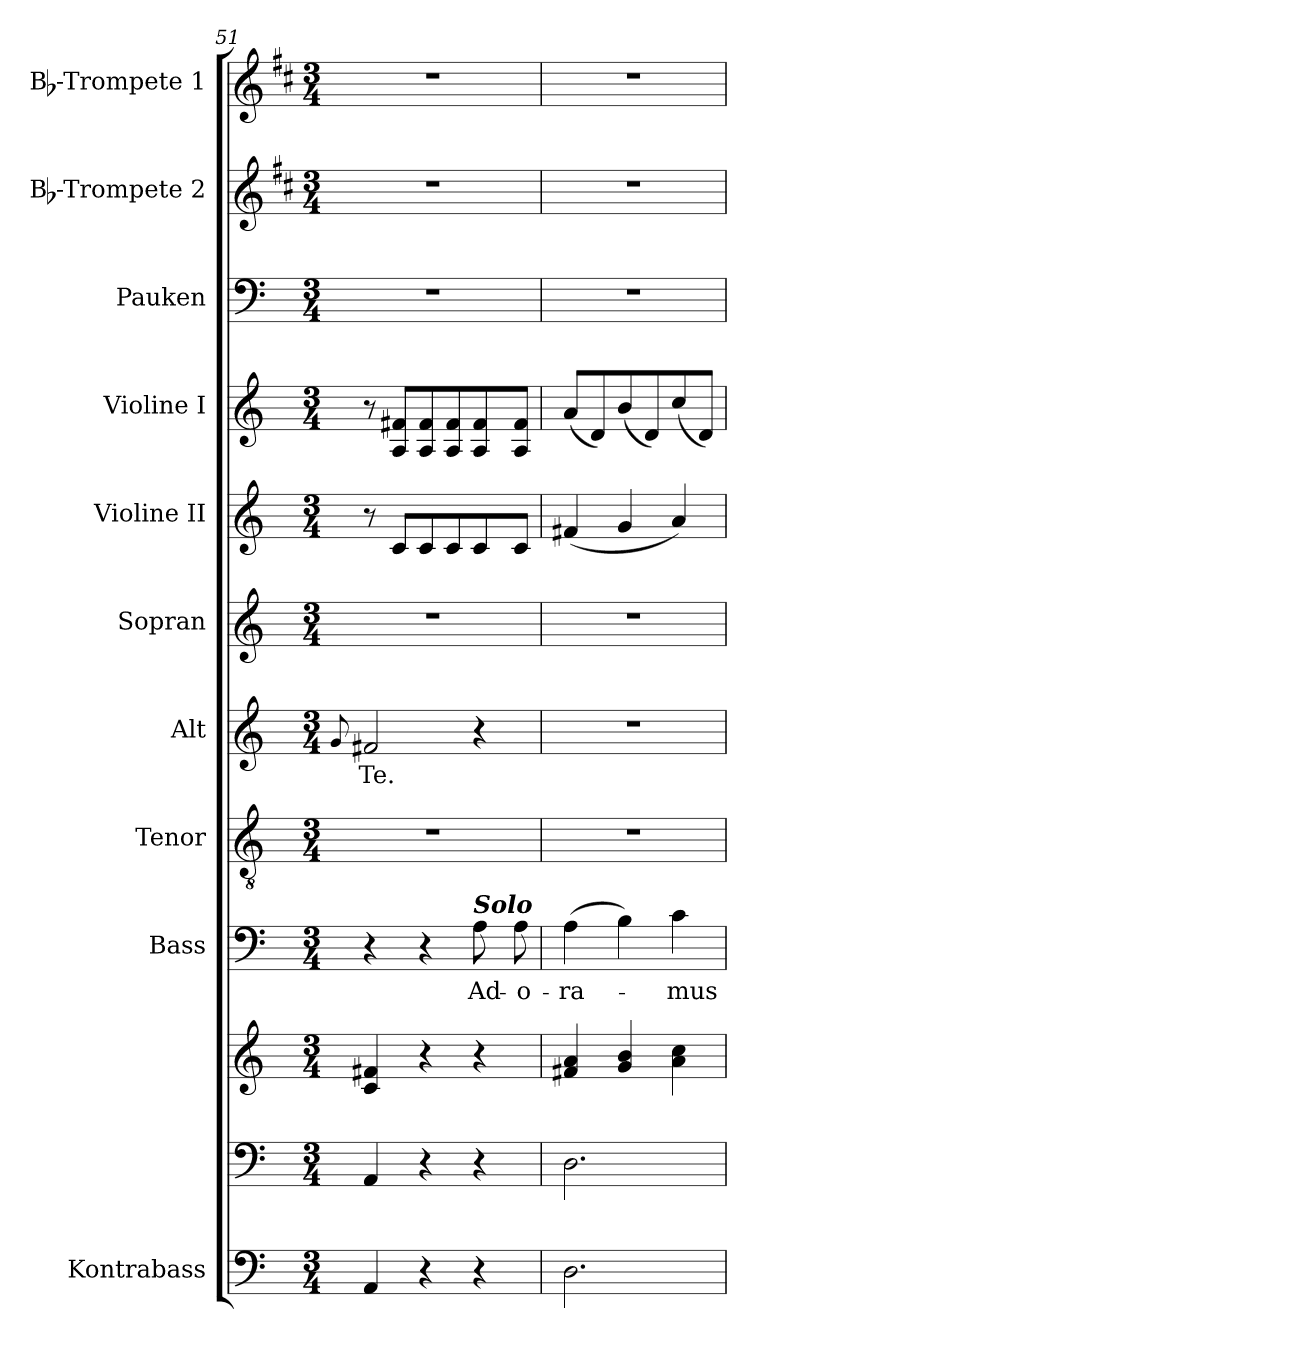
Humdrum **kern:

**kern	**kern	**kern	**kern	**text	**kern	**kern	**text	**kern	**kern	**kern	**kern	**kern	**kern
*part11	*part10	*part10	*part9	*part9	*part8	*part7	*part7	*part6	*part5	*part4	*part3	*part2	*part1
*staff12	*staff11	*staff10	*staff9	*staff9	*staff8	*staff7	*staff7	*staff6	*staff5	*staff4	*staff3	*staff2	*staff1
*I"Kontrabass	*	*	*I"Bass	*	*I"Tenor	*I"Alt	*	*I"Sopran	*I"Violine II	*I"Violine I	*I"Pauken	*I"Bb-Trompete 2	*I"Bb-Trompete 1
*I'Kb.	*	*	*I'B.	*	*I'T.	*I'A.	*	*I'S.	*I'Vl. II	*I'Vl. I	*I'Pk.	*I'Bb Trp. 2	*I'Bb Trp. 1
*clefF4	*clefF4	*clefG2	*clefF4	*	*clefGv2	*clefG2	*	*clefG2	*clefG2	*clefG2	*clefF4	*clefG2	*clefG2
*ITrd7c12	*	*	*	*	*	*	*	*	*	*	*	*ITrd1c2	*ITrd1c2
*k[]	*k[]	*k[]	*k[]	*	*k[]	*k[]	*	*k[]	*k[]	*k[]	*k[]	*k[]	*k[]
*C:	*C:	*C:	*C:	*	*C:	*C:	*	*C:	*C:	*C:	*C:	*C:	*C:
*M3/4	*M3/4	*M3/4	*M3/4	*	*M3/4	*M3/4	*	*M3/4	*M3/4	*M3/4	*M3/4	*M3/4	*M3/4
=51	=51	=51	=51	=51	=51	=51	=51	=51	=51	=51	=51	=51	=51
.	.	.	.	.	.	8qqg/	.	.	.	.	.	.	.
!	!	!	!	!	!	!	!LO:LY:b	!	!	!	!	!	!
4AAA/	4AA/	4c/ 4f#X/	4r	.	2.r	2f#X/	Te.	2.r	8r	8r	2.r	2.r	2.r
.	.	.	.	.	.	.	.	.	8c/L	8A/ 8f#X/L	.	.	.
4r	4r	4r	4r	.	.	.	.	.	8c/	8A/ 8f#/	.	.	.
.	.	.	.	.	.	.	.	.	8c/	8A/ 8f#/	.	.	.
!	!	!	!LO:TX:a:Bi:t=Solo	!	!	!	!	!	!	!	!	!	!
!	!	!	!	!LO:LY:b	!	!	!	!	!	!	!	!	!
4r	4r	4r	8A\	Ad-	.	4r	.	.	8c/	8A/ 8f#/	.	.	.
!	!	!	!	!LO:LY:b	!	!	!	!	!	!	!	!	!
.	.	.	8A\	-o-	.	.	.	.	8c/J	8A/ 8f#/J	.	.	.
!!LO:PB:g=z
=52	=52	=52	=52	=52	=52	=52	=52	=52	=52	=52	=52	=52	=52
!	!	!	!	!LO:LY:b	!	!	!	!	!	!	!	!	!
2.DD\	2.D\	4f#X/ 4a/	(>4A\	-ra-	2.r	2.r	.	2.r	(<4f#X/	(<8a/L	2.r	2.r	2.r
.	.	.	.	.	.	.	.	.	.	8d/)	.	.	.
.	.	4g/ 4b/	4B\)	.	.	.	.	.	4g/	(<8b/	.	.	.
.	.	.	.	.	.	.	.	.	.	8d/)	.	.	.
!	!	!	!	!LO:LY:b	!	!	!	!	!	!	!	!	!
.	.	4a\ 4cc\	4c\	-mus	.	.	.	.	4a/)	(<8cc/	.	.	.
.	.	.	.	.	.	.	.	.	.	8d/J)	.	.	.
=	=	=	=	=	=	=	=	=	=	=	=	=	=
*-	*-	*-	*-	*-	*-	*-	*-	*-	*-	*-	*-	*-	*-
